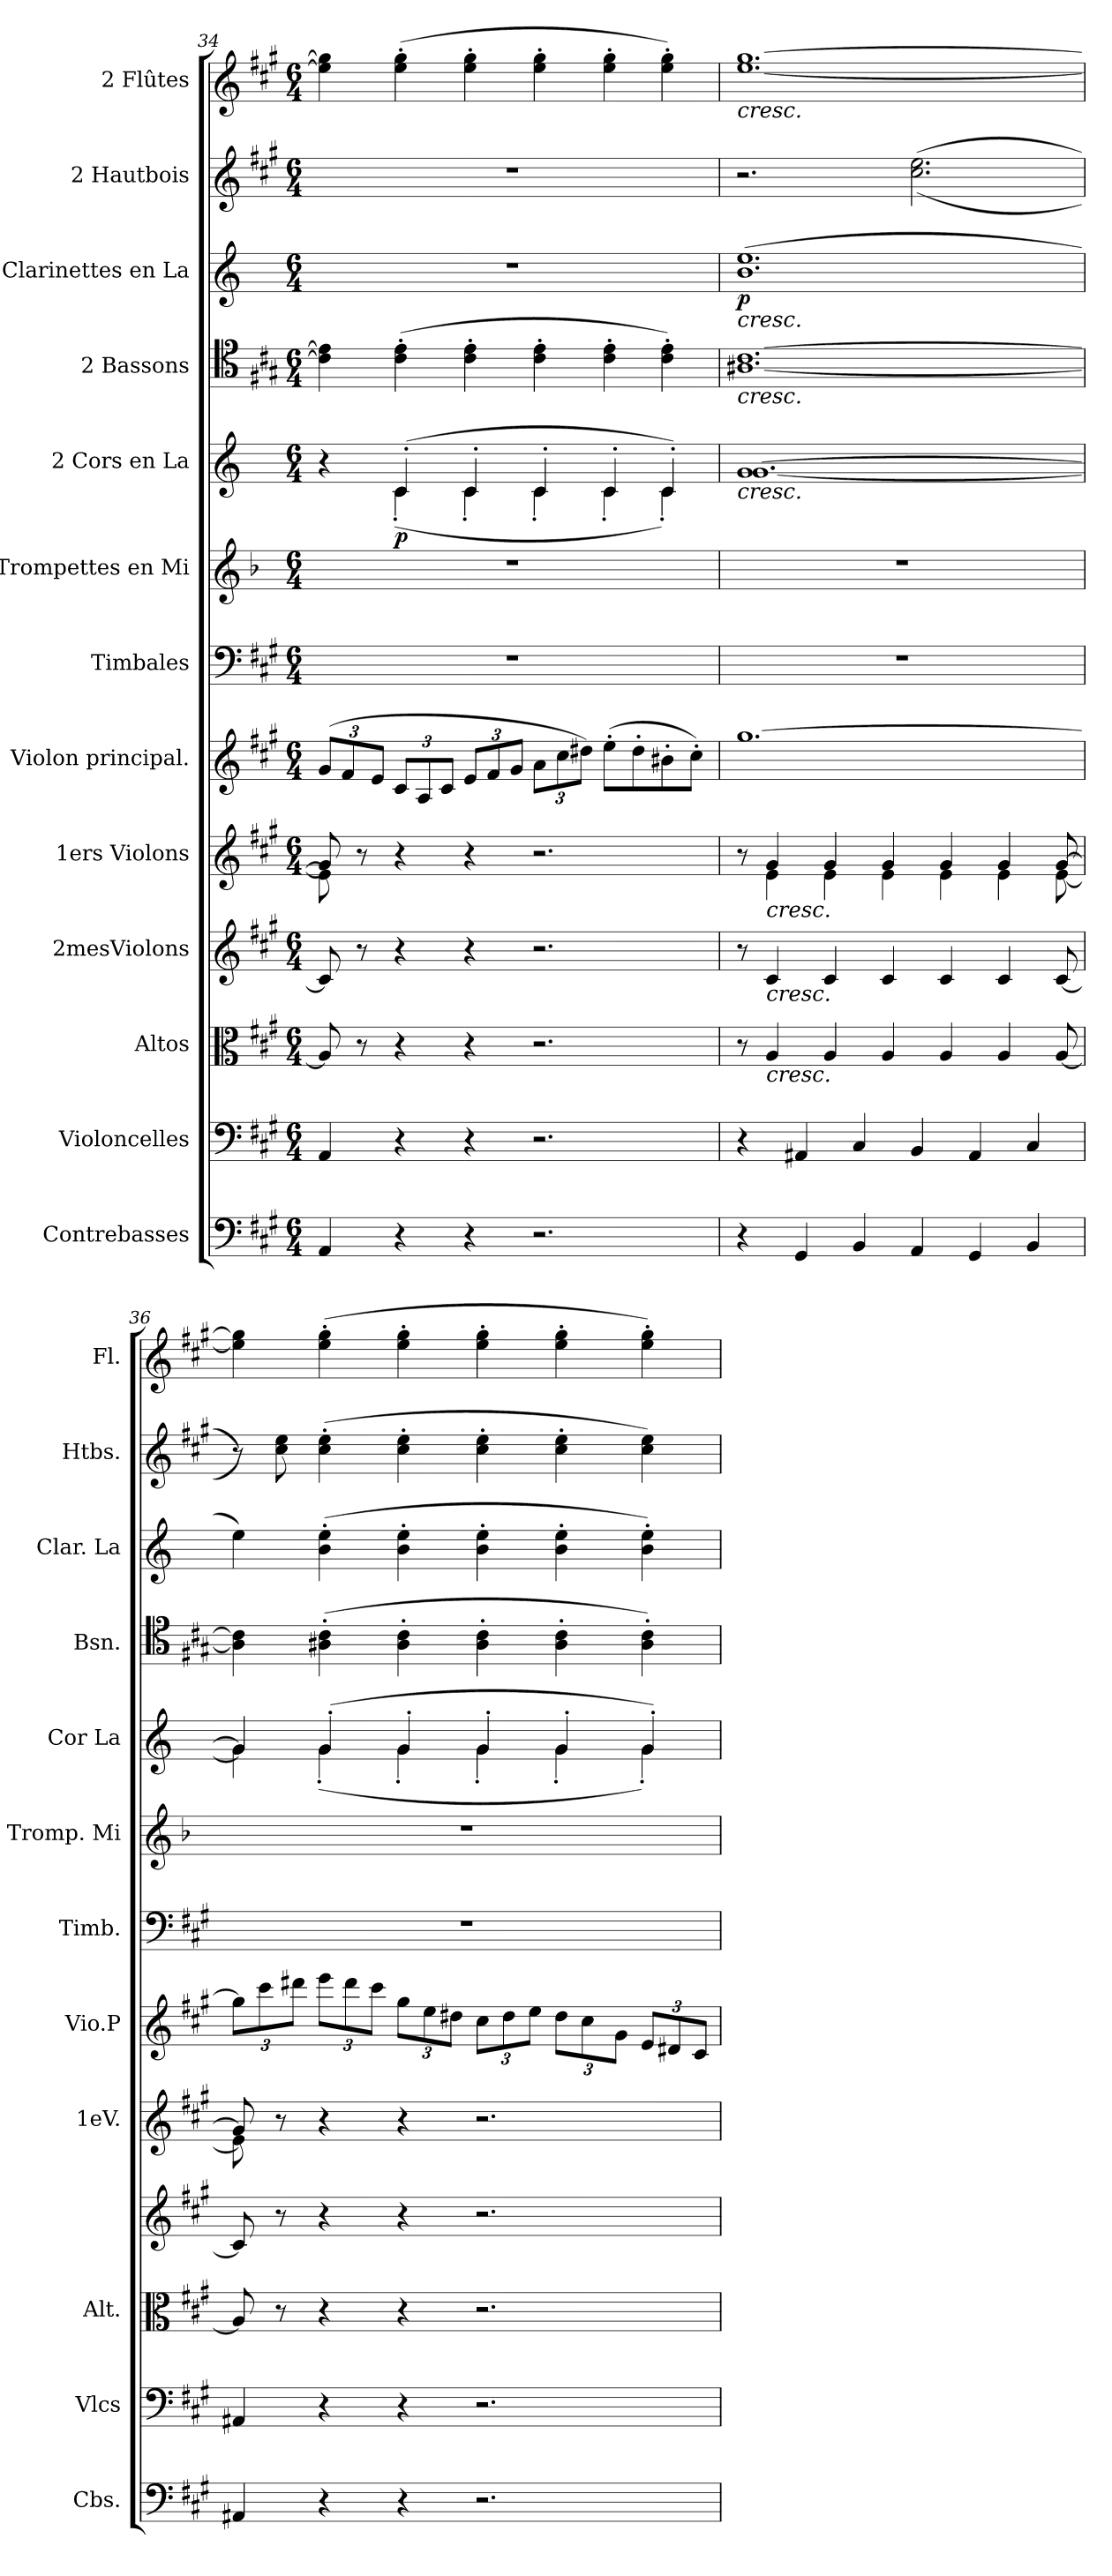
**kern	**kern	**kern	**kern	**kern	**kern	**kern	**kern	**kern	**dynam	**kern	**kern	**dynam	**kern	**kern
*part13	*part12	*part11	*part10	*part9	*part8	*part7	*part6	*part5	*part5	*part4	*part3	*part3	*part2	*part1
*staff13	*staff12	*staff11	*staff10	*staff9	*staff8	*staff7	*staff6	*staff5	*staff5	*staff4	*staff3	*staff3	*staff2	*staff1
*I"Contrebasses	*I"Violoncelles	*I"Altos	*I"2mesViolons	*I"1ers Violons	*I"Violon principal.	*I"Timbales	*I"Trompettes en Mi	*I"2 Cors en La	*	*I"2 Bassons	*I"2 Clarinettes en La	*	*I"2 Hautbois	*I"2 Flûtes
*I'Cbs.	*I'Vlcs	*I'Alt.	*	*I'1eV.	*I'Vio.P	*I'Timb.	*I'Tromp. Mi	*I'Cor La	*	*I'Bsn.	*I'Clar. La	*	*I'Htbs.	*I'Fl.
*clefF4	*clefF4	*clefC3	*clefG2	*clefG2	*clefG2	*clefF4	*clefG2	*clefG2	*	*clefC4	*clefG2	*	*clefG2	*clefG2
*ITrd7c12	*	*	*	*	*	*	*ITrd-2c-4	*ITrd2c3	*	*	*ITrd2c3	*	*	*
*k[f#c#g#]	*k[f#c#g#]	*k[f#c#g#]	*k[f#c#g#]	*k[f#c#g#]	*k[f#c#g#]	*k[f#c#g#]	*k[f#c#g#]	*k[f#c#g#]	*	*k[f#c#g#]	*k[f#c#g#]	*	*k[f#c#g#]	*k[f#c#g#]
*M6/4	*M6/4	*M6/4	*M6/4	*M6/4	*M6/4	*M6/4	*M6/4	*M6/4	*	*M6/4	*M6/4	*	*M6/4	*M6/4
=34	=34	=34	=34	=34	=34	=34	=34	=34	=34	=34	=34	=34	=34	=34
*	*	*	*	*^	*	*	*	*	*	*	*	*	*	*
*	*	*	*	*	*	*Xbrackettup	*	*	*	*	*	*	*	*	*
*	*	*	*	*	*	*	*	*	*^	*	*	*	*	*	*
4AAA/	4AA/	8A/]	8c#/]	8g#/]	8e\]	(>12g#/L	1.r	1.r	4r	4ryy	.	4c#\] 4e\]	1.r	.	1.r	4ee\] 4gg#\]
.	.	.	.	.	.	12f#/	.	.	.	.	.	.	.	.	.	.
.	.	8r	8r	8r	1ryy	.	.	.	.	.	.	.	.	.	.	.
.	.	.	.	.	.	12e/J	.	.	.	.	.	.	.	.	.	.
!	!	!	!	!	!	!	!	!	!	!	!LO:DY:b	!	!	!	!	!
4r	4r	4r	4r	4r	.	12c#/L	.	.	(>4A'/	(<4A'\	p	(>4c#\' 4e\'	.	.	.	(>4ee\' 4gg#\'
.	.	.	.	.	.	12A/	.	.	.	.	.	.	.	.	.	.
.	.	.	.	.	.	12c#/J	.	.	.	.	.	.	.	.	.	.
4r	4r	4r	4r	4r	.	12e/L	.	.	4A'/	4A'\	.	4c#\' 4e\'	.	.	.	4ee\' 4gg#\'
.	.	.	.	.	.	12f#/	.	.	.	.	.	.	.	.	.	.
.	.	.	.	.	.	12g#/J	.	.	.	.	.	.	.	.	.	.
2.r	2.r	2.r	2.r	2.r	.	12a\L	.	.	4A'/	4A'\	.	4c#\' 4e\'	.	.	.	4ee\' 4gg#\'
.	.	.	.	.	.	12cc#\	.	.	.	.	.	.	.	.	.	.
.	.	.	.	.	.	12dd#X\J)	.	.	.	.	.	.	.	.	.	.
.	.	.	.	.	.	(>8ee'\L	.	.	4A'/	4A'\	.	4c#\' 4e\'	.	.	.	4ee\' 4gg#\'
.	.	.	.	.	4.ryy	8dd#'\	.	.	.	.	.	.	.	.	.	.
.	.	.	.	.	.	8b#X'\	.	.	4A'/)	4A'\)	.	4c#\' 4e\')	.	.	.	4ee\' 4gg#\')
.	.	.	.	.	.	8cc#'\J)	.	.	.	.	.	.	.	.	.	.
=35	=35	=35	=35	=35	=35	=35	=35	=35	=35	=35	=35	=35	=35	=35	=35	=35
!	!	!	!	!	!	!	!	!	!	!	!	!	!	!	!	!LO:TX:b:i:t=cresc.
!	!	!	!	!	!	!	!	!	!	!	!	!	!LO:TX:b:i:t=cresc.	!	!	!
!	!	!	!	!	!	!	!	!	!	!	!	!LO:TX:b:i:t=cresc.	!	!	!	!
!	!	!	!	!	!	!	!	!	!LO:TX:b:i:t=cresc.	!	!	!	!	!	!	!
!	!	!	!	!	!	!	!	!	!	!	!	!	!	!LO:DY:b	!	!
4r	4r	8r	8r	8r	8ryy	[1.gg#	1.r	1.r	[1.e	[1.e	.	[1.A#X [1.c#	(>1.g# 1.cc#	p	2.r	[1.ee [1.gg#
!	!	!	!	!LO:TX:b:i:t=cresc.	!	!	!	!	!	!	!	!	!	!	!	!
!	!	!	!LO:TX:b:i:t=cresc.	!	!	!	!	!	!	!	!	!	!	!	!	!
!	!	!LO:TX:b:i:t=cresc.	!	!	!	!	!	!	!	!	!	!	!	!	!	!
.	.	4A/	4c#/	4g#/	4e\	.	.	.	.	.	.	.	.	.	.	.
4GGG#/	4AA#X/	.	.	.	.	.	.	.	.	.	.	.	.	.	.	.
.	.	4A/	4c#/	4g#/	4e\	.	.	.	.	.	.	.	.	.	.	.
4BBB/	4C#/	.	.	.	.	.	.	.	.	.	.	.	.	.	.	.
.	.	4A/	4c#/	4g#/	4e\	.	.	.	.	.	.	.	.	.	.	.
4AAA/	4BB/	.	.	.	.	.	.	.	.	.	.	.	.	.	(>(<2.cc#\ 2.ee\	.
.	.	4A/	4c#/	4g#/	4e\	.	.	.	.	.	.	.	.	.	.	.
4GGG#/	4AA#/	.	.	.	.	.	.	.	.	.	.	.	.	.	.	.
.	.	4A/	4c#/	4g#/	4e\	.	.	.	.	.	.	.	.	.	.	.
4BBB/	4C#/	.	.	.	.	.	.	.	.	.	.	.	.	.	.	.
.	.	[8A/	[8c#/	[8g#/	[8e\	.	.	.	.	.	.	.	.	.	.	.
=36	=36	=36	=36	=36	=36	=36	=36	=36	=36	=36	=36	=36	=36	=36	=36	=36
4AAA#X/	4AA#X/	8A/]	8c#/]	8g#/]	8e\]	12gg#\L]	1.r	1.r	4e/]	4e\]	.	4A#\] 4c#\]	4cc#\)	.	8r))	4ee\] 4gg#\]
.	.	.	.	.	.	12ccc#\	.	.	.	.	.	.	.	.	.	.
.	.	8r	8r	8r	1ryy	.	.	.	.	.	.	.	.	.	8cc#\ 8ee\	.
.	.	.	.	.	.	12ddd#X\J	.	.	.	.	.	.	.	.	.	.
4r	4r	4r	4r	4r	.	12eee\L	.	.	(>4e'/	(<4e'\	.	(>4A#X\' 4c#\'	(>4g#\' 4cc#\'	.	(>4cc#\' 4ee\'	(>4ee\' 4gg#\'
.	.	.	.	.	.	12ddd#\	.	.	.	.	.	.	.	.	.	.
.	.	.	.	.	.	12ccc#\J	.	.	.	.	.	.	.	.	.	.
4r	4r	4r	4r	4r	.	12gg#\L	.	.	4e'/	4e'\	.	4A#\' 4c#\'	4g#\' 4cc#\'	.	4cc#\' 4ee\'	4ee\' 4gg#\'
.	.	.	.	.	.	12ee\	.	.	.	.	.	.	.	.	.	.
.	.	.	.	.	.	12dd#X\J	.	.	.	.	.	.	.	.	.	.
2.r	2.r	2.r	2.r	2.r	.	12cc#\L	.	.	4e'/	4e'\	.	4A#\' 4c#\'	4g#\' 4cc#\'	.	4cc#\' 4ee\'	4ee\' 4gg#\'
.	.	.	.	.	.	12dd#\	.	.	.	.	.	.	.	.	.	.
.	.	.	.	.	.	12ee\J	.	.	.	.	.	.	.	.	.	.
.	.	.	.	.	.	12dd#\L	.	.	4e'/	4e'\	.	4A#\' 4c#\'	4g#\' 4cc#\'	.	4cc#\' 4ee\'	4ee\' 4gg#\'
.	.	.	.	.	.	12cc#\	.	.	.	.	.	.	.	.	.	.
.	.	.	.	.	4.ryy	.	.	.	.	.	.	.	.	.	.	.
.	.	.	.	.	.	12g#\J	.	.	.	.	.	.	.	.	.	.
.	.	.	.	.	.	12e/L	.	.	4e'/)	4e'\)	.	4A#\' 4c#\')	4g#\' 4cc#\')	.	4cc#\ 4ee\)	4ee\' 4gg#\')
.	.	.	.	.	.	12d#X/	.	.	.	.	.	.	.	.	.	.
.	.	.	.	.	.	12c#/J	.	.	.	.	.	.	.	.	.	.
*	*	*	*	*v	*v	*	*	*	*v	*v	*	*	*	*	*	*
=	=	=	=	=	=	=	=	=	=	=	=	=	=	=
*-	*-	*-	*-	*-	*-	*-	*-	*-	*-	*-	*-	*-	*-	*-
